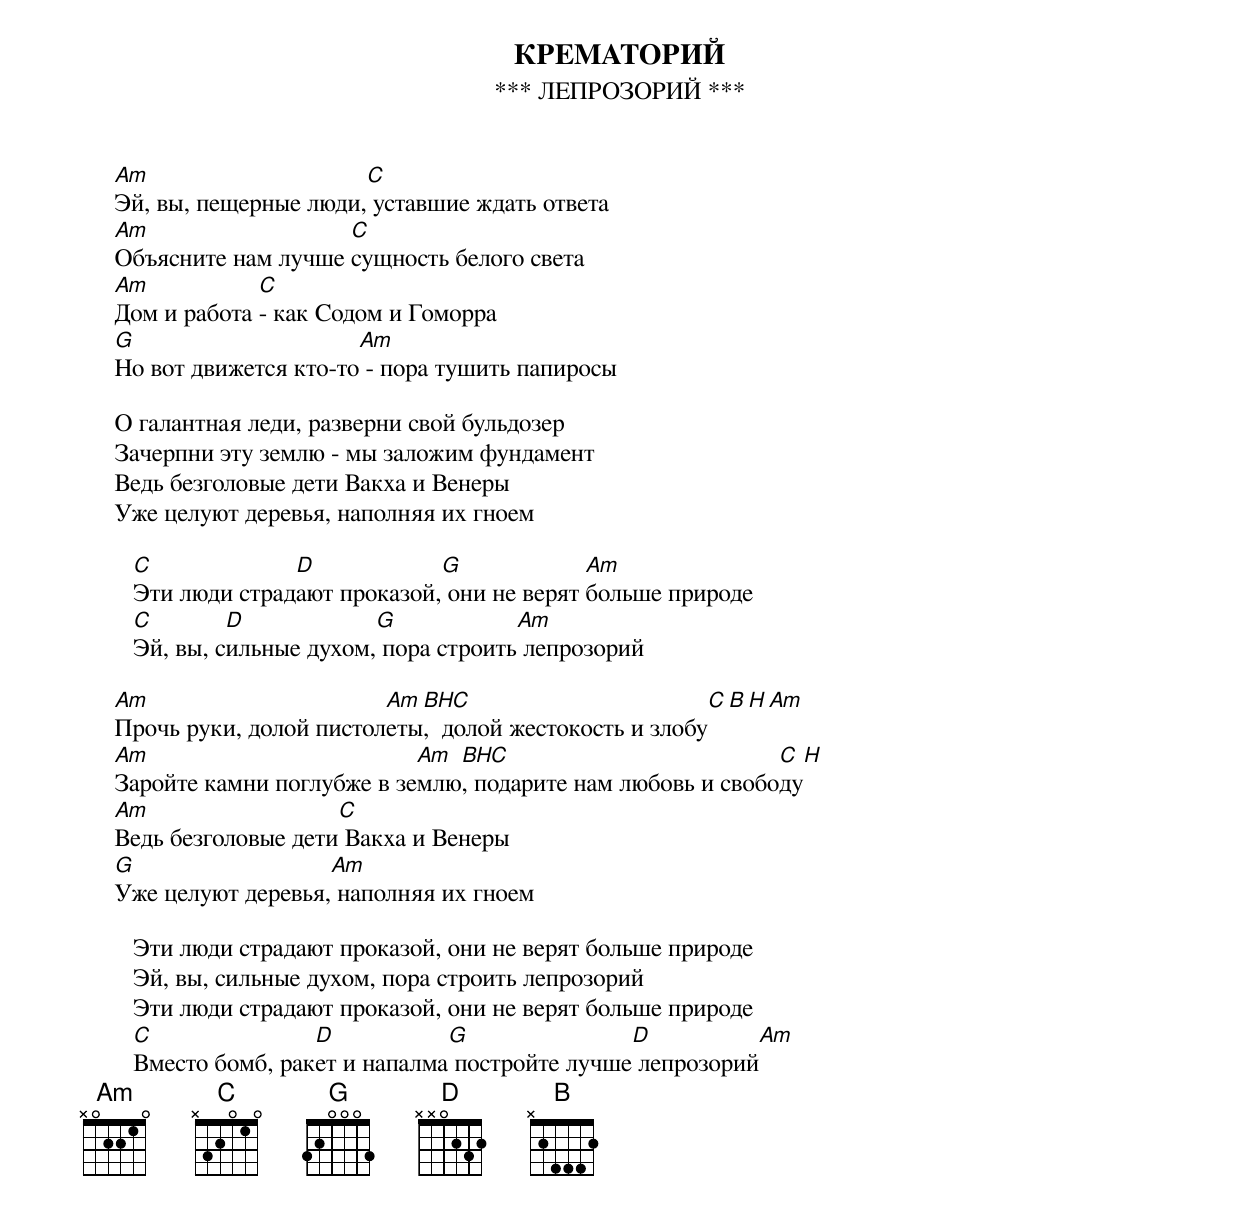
               КРЕМАТОРИЙ
           *** ЛЕПРОЗОРИЙ ***

     Am                    C
     Эй, вы, пещерные люди, уставшие ждать ответа
     Am                  C
     Объясните нам лучше сущность белого света
     Am           C
     Дом и работа - как Содом и Гоморра
     G                     Am
     Но вот движется кто-то - пора тушить папиросы

     О галантная леди, разверни свой бульдозер
     Зачерпни эту землю - мы заложим фундамент
     Ведь безголовые дети Вакха и Венеры
     Уже целуют деревья, наполняя их гноем

        C             D            G             Am
        Эти люди страдают проказой, они не верят больше природе
        C        D            G            Am
        Эй, вы, сильные духом, пора строить лепрозорий

     Am                      Am BHC                         C B H Am
     Прочь руки, долой пистолеты,  долой жестокость и злобу
     Am                         Am BHC                          C  H
     Заройте камни поглубже в землю, подарите нам любовь и свободу
     Am                  C
     Ведь безголовые дети Вакха и Венеры
     G                  Am
     Уже целуют деревья, наполняя их гноем

        Эти люди страдают проказой, они не верят больше природе
        Эй, вы, сильные духом, пора строить лепрозорий
        Эти люди страдают проказой, они не верят больше природе
        C               D           G               D          Am
        Вместо бомб, ракет и напалма постройте лучше лепрозорий
